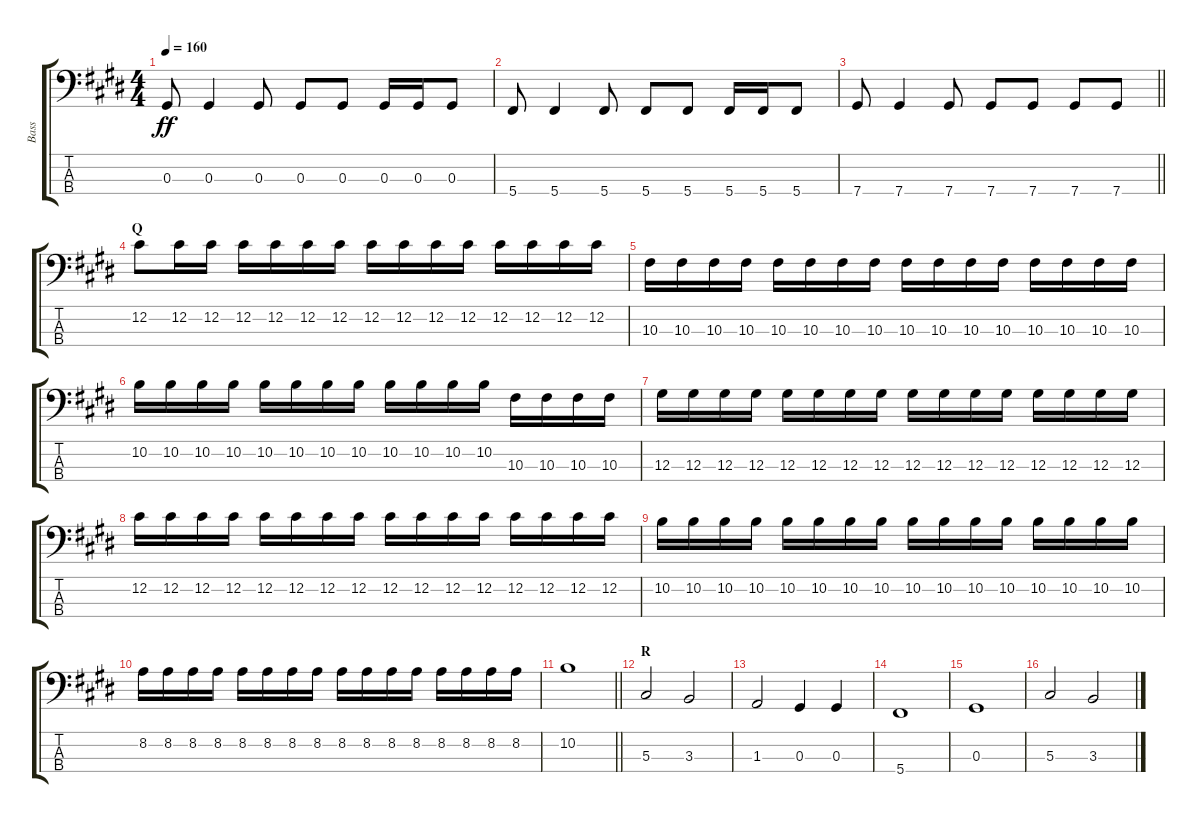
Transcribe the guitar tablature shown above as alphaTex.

\track ("Bass" "Bass") {instrument electricbasspick}
\staff {score tabs}
\tuning (Gb2 Db2 Ab1 Db1) {hide}
\ts (4 4)
\tempo 160
\clef f4
\ks e
0.3.8{dy ff} 0.3.4 0.3.8 0.3.8 0.3.8 0.3.16 0.3.16 0.3.8 |
5.4.8 5.4.4 5.4.8 5.4.8 5.4.8 5.4.16 5.4.16 5.4.8 |
\barLineRight lightlight
7.4.8 7.4.4 7.4.8 7.4.8 7.4.8 7.4.8 7.4.8 |
\section ("" "Q")
12.2.8 12.2.16 12.2.16 12.2.16 12.2.16 12.2.16 12.2.16 12.2.16 12.2.16 12.2.16 12.2.16 12.2.16 12.2.16 12.2.16 12.2.16 |
10.3.16 10.3.16 10.3.16 10.3.16 10.3.16 10.3.16 10.3.16 10.3.16 10.3.16 10.3.16 10.3.16 10.3.16 10.3.16 10.3.16 10.3.16 10.3.16 |
10.2.16 10.2.16 10.2.16 10.2.16 10.2.16 10.2.16 10.2.16 10.2.16 10.2.16 10.2.16 10.2.16 10.2.16 10.3.16 10.3.16 10.3.16 10.3.16 |
12.3.16 12.3.16 12.3.16 12.3.16 12.3.16 12.3.16 12.3.16 12.3.16 12.3.16 12.3.16 12.3.16 12.3.16 12.3.16 12.3.16 12.3.16 12.3.16 |
12.2.16 12.2.16 12.2.16 12.2.16 12.2.16 12.2.16 12.2.16 12.2.16 12.2.16 12.2.16 12.2.16 12.2.16 12.2.16 12.2.16 12.2.16 12.2.16 |
10.2.16 10.2.16 10.2.16 10.2.16 10.2.16 10.2.16 10.2.16 10.2.16 10.2.16 10.2.16 10.2.16 10.2.16 10.2.16 10.2.16 10.2.16 10.2.16 |
8.2.16 8.2.16 8.2.16 8.2.16 8.2.16 8.2.16 8.2.16 8.2.16 8.2.16 8.2.16 8.2.16 8.2.16 8.2.16 8.2.16 8.2.16 8.2.16 |
\barLineRight lightlight
10.2.1 |
\section ("" "R")
5.3.2 3.3.2 |
1.3.2 0.3.4 0.3.4 |
5.4.1 |
0.3.1 |
5.3.2 3.3.2
